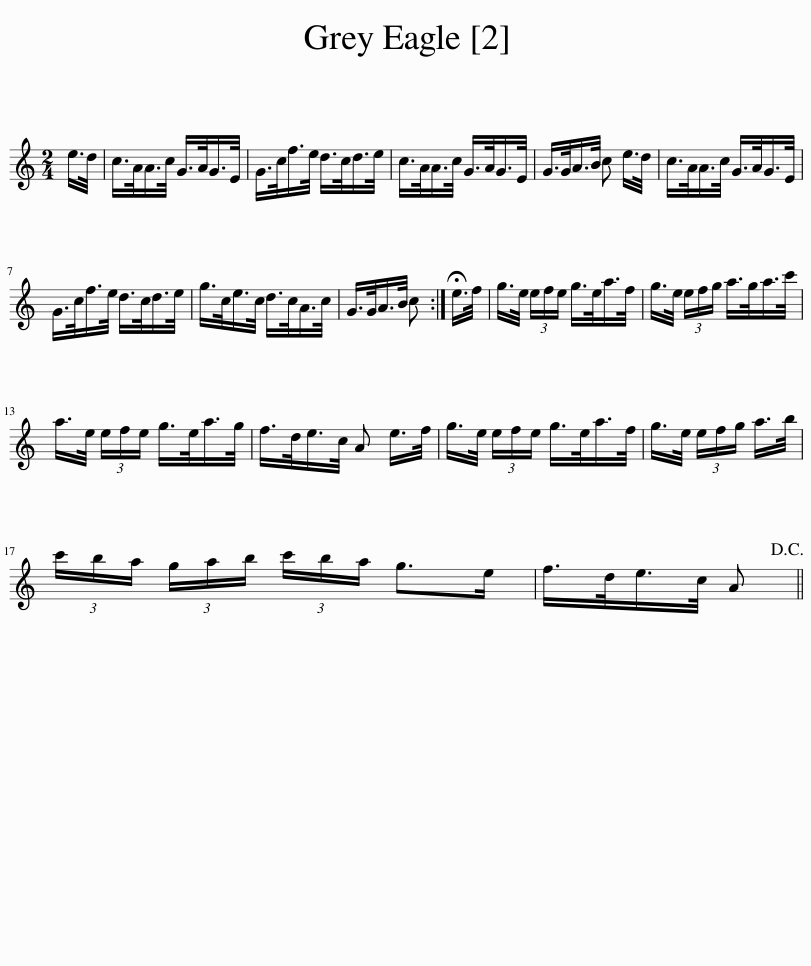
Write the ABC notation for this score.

X:1
L:1/8
M:2/4
I:linebreak $
K:C
V:1 treble
V:1
 e/>d/ | c/>A/A/>c/ G/>A/G/>E/ | G/>c/f/>e/ d/>c/d/>e/ | c/>A/A/>c/ G/>A/G/>E/ | G/>G/A/>B/ c e/>d/ | %5
 c/>A/A/>c/ G/>A/G/>E/ |$ G/>c/f/>e/ d/>c/d/>e/ | g/>c/e/>c/ d/>c/A/>c/ | G/>G/A/>B/ c :| !fermata!e/>f/ | %10
 g/>e/ (3e/f/e/ g/>e/a/>f/ | g/>e/ (3e/f/g/ a/>g/a/>c'/ |$ a/>e/ (3e/f/e/ g/>e/a/>g/ | f/>d/e/>c/ A e/>f/ | g/>e/ (3e/f/e/ g/>e/a/>f/ | %15
 g/>e/ (3e/f/g/ a/>b/ |$ (3c'/b/a/ (3g/a/b/ (3c'/b/a/ g>e | f/>d/e/>c/ A!D.C.! || %18
